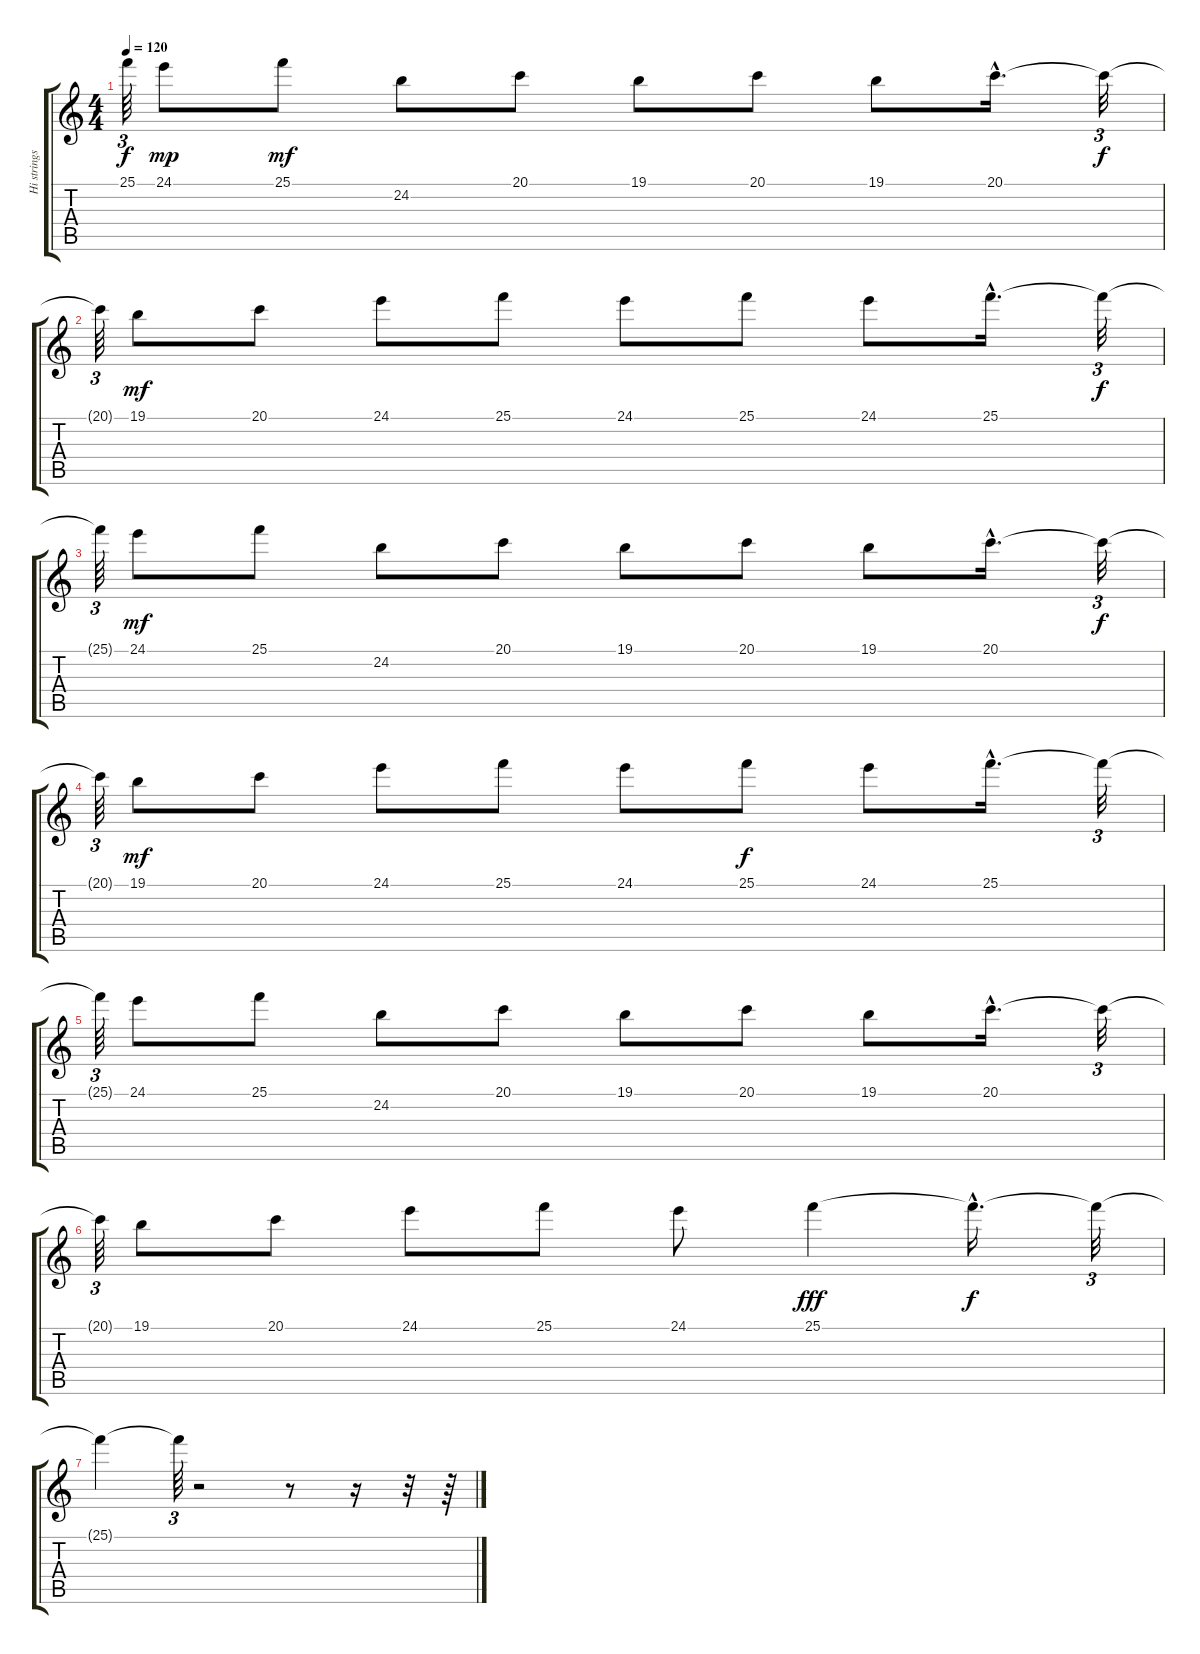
\track ("Hi strings" "Hi strings") {instrument stringensemble1}
\staff {score tabs}
\tuning (E4 B3 G3 D3 A2 E2) {hide}
\ts (4 4)
\tempo 120
\clef g2
\ks c
25.1{t}.64{tu (3 2) dy f} 24.1.8{dy mp} 25.1.8{dy mf} 24.2.8 20.1.8 19.1.8 20.1.8 19.1.8 20.1{hac}.16{d} 20.1{t}.32{tu (3 2) dy f} |
20.1{t}.64{tu (3 2)} 19.1.8{dy mf} 20.1.8 24.1.8 25.1.8 24.1.8 25.1.8 24.1.8 25.1{hac}.16{d} 25.1{t}.32{tu (3 2) dy f} |
25.1{t}.64{tu (3 2)} 24.1.8{dy mf} 25.1.8 24.2.8 20.1.8 19.1.8 20.1.8 19.1.8 20.1{hac}.16{d} 20.1{t}.32{tu (3 2) dy f} |
20.1{t}.64{tu (3 2)} 19.1.8{dy mf} 20.1.8 24.1.8 25.1.8 24.1.8 25.1.8{dy f} 24.1.8 25.1{hac}.16{d} 25.1{t}.32{tu (3 2)} |
25.1{t}.64{tu (3 2)} 24.1.8 25.1.8 24.2.8 20.1.8 19.1.8 20.1.8 19.1.8 20.1{hac}.16{d} 20.1{t}.32{tu (3 2)} |
20.1{t}.64{tu (3 2)} 19.1.8 20.1.8 24.1.8 25.1.8 24.1.8 25.1.4{dy fff volume 9} 25.1{hac t}.16{d dy f} 25.1{t}.32{tu (3 2)} |
25.1{t}.4 25.1{t}.64{tu (3 2)} r.2 r.8 r.16 r.32 r.64
